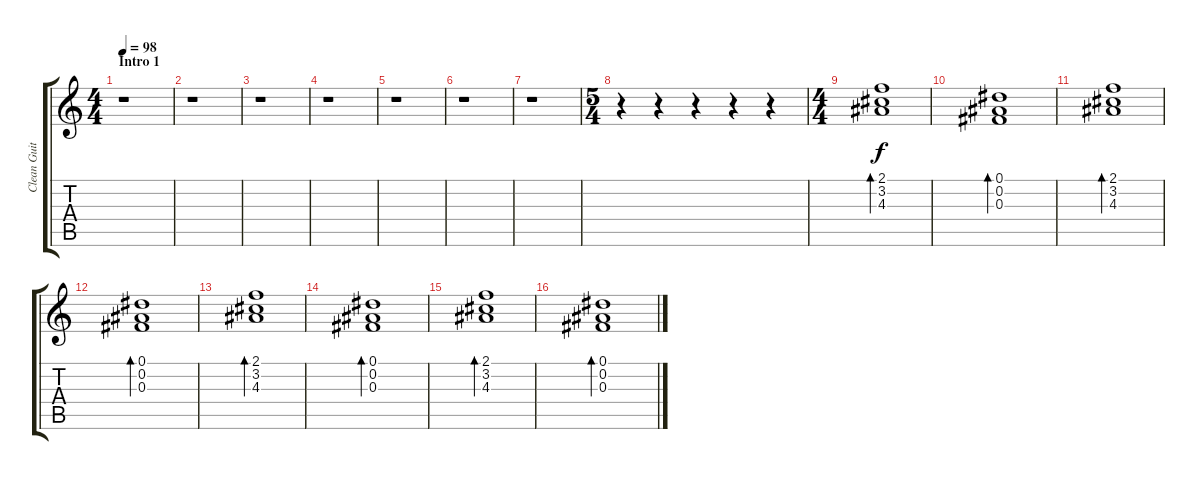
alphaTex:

\track ("Clean Guitar" "Clean Guit") {instrument electricguitarclean}
\staff {score tabs}
\tuning (Eb4 Bb3 Gb3 Db3 Ab2 Eb2) {hide}
\ts (4 4)
\section ("" "Intro 1")
\tempo 98
\clef g2
\ks c
r.1{dy f instrument electricguitarclean} |
r.1 |
r.1 |
r.1 |
r.1 |
r.1 |
r.1 |
\ts (5 4)
r.4 r.4 r.4 r.4 r.4 |
\ts (4 4)
(2.1 3.2 4.3).1{bd 120} |
(0.1 0.2 0.3).1{bd 120} |
(2.1 3.2 4.3).1{bd 120} |
(0.1 0.2 0.3).1{bd 120} |
(2.1 3.2 4.3).1{bd 120} |
(0.1 0.2 0.3).1{bd 120} |
(2.1 3.2 4.3).1{bd 120} |
(0.1 0.2 0.3).1{bd 120}
